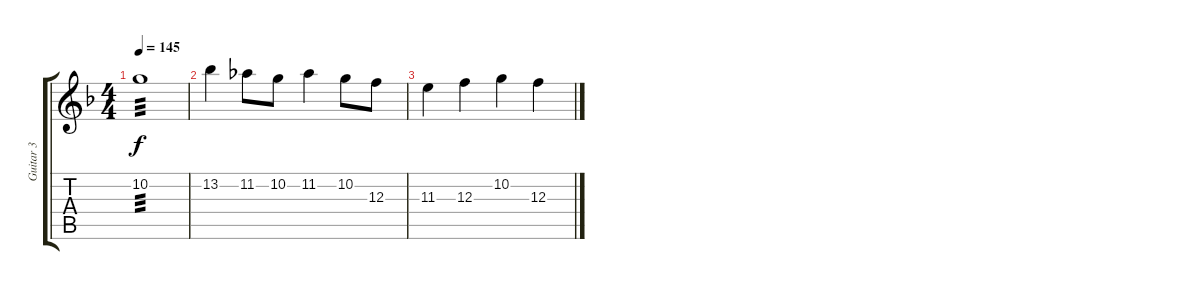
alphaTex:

\track ("Guitar 3" "Guitar 3") {instrument acousticguitarsteel}
\staff {score tabs}
\tuning (D4 A3 F3 C3 G2 C2) {hide}
\ts (4 4)
\tempo 145
\clef g2
\ks f
10.2.1{tp 3 dy f} |
13.2.4 11.2.8 10.2.8 11.2.4 10.2.8 12.3.8 |
11.3.4 12.3.4 10.2.4 12.3.4
